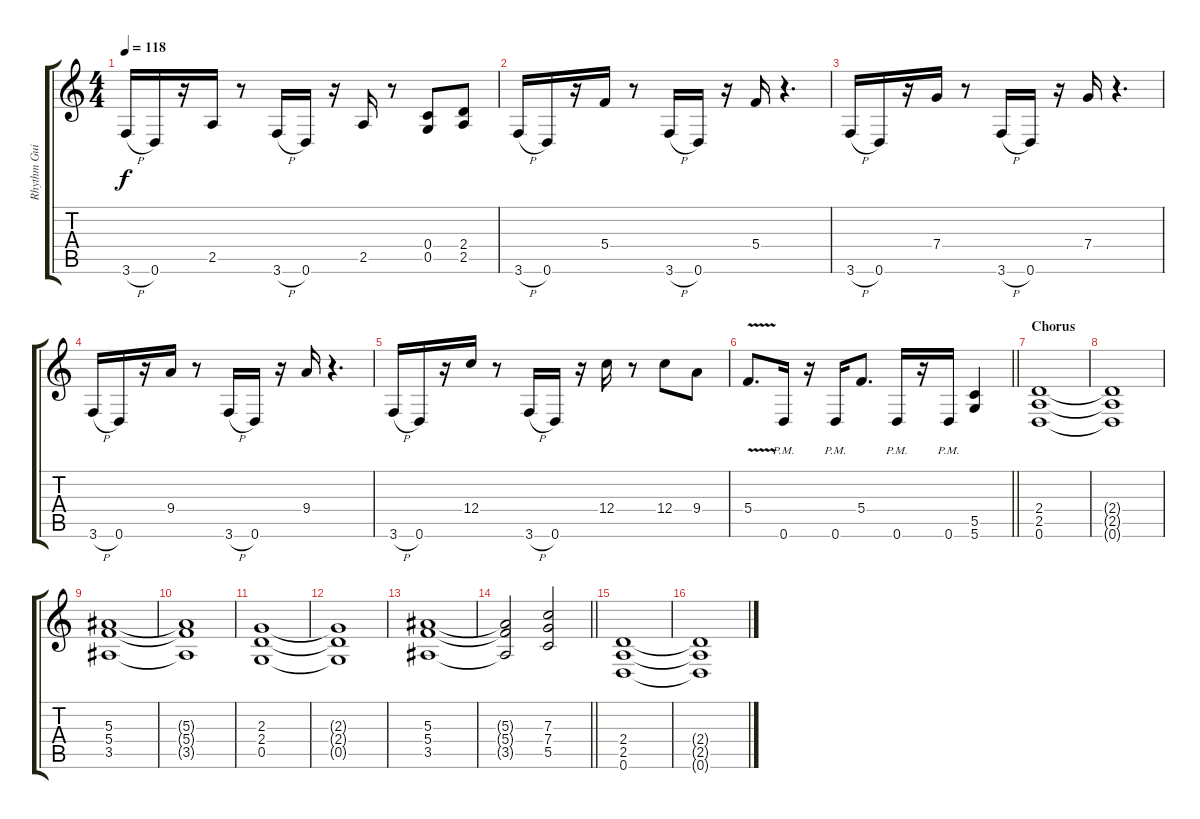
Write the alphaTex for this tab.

\track ("Rhythm Guitar" "Rhythm Gui") {instrument distortionguitar}
\staff {score tabs}
\tuning (D4 A3 F3 C3 G2 D2) {hide}
\ts (4 4)
\tempo 118
\clef g2
\ks c
3.6{h}.16{dy f} 0.6.16 r.16 2.5.16 r.8 3.6{h}.16 0.6.16 r.16 2.5.16 r.8 (0.4 0.5).8 (2.4 2.5).8 |
3.6{h}.16 0.6.16 r.16 5.4.16 r.8 3.6{h}.16 0.6.16 r.16 5.4.16 r.4{d} |
3.6{h}.16 0.6.16 r.16 7.4.16 r.8 3.6{h}.16 0.6.16 r.16 7.4.16 r.4{d} |
3.6{h}.16 0.6.16 r.16 9.4.16 r.8 3.6{h}.16 0.6.16 r.16 9.4.16 r.4{d} |
3.6{h}.16 0.6.16 r.16 12.4.16 r.8 3.6{h}.16 0.6.16 r.16 12.4.16 r.8 12.4.8 9.4.8 |
\barLineRight lightlight
5.4{v}.8{d} 0.6{pm}.16 r.16 0.6{pm}.16 5.4.8{d} 0.6{pm}.16 r.16 0.6{pm}.16 (5.5 5.6).4 |
\section ("" "Chorus")
(2.4 2.5 0.6).1 |
(2.4{t} 2.5{t} 0.6{t}).1 |
(5.3 5.4 3.5).1 |
(5.3{t} 5.4{t} 3.5{t}).1 |
(2.3 2.4 0.5).1 |
(2.3{t} 2.4{t} 0.5{t}).1 |
(5.3 5.4 3.5).1 |
\barLineRight lightlight
(5.3{t} 5.4{t} 3.5{t}).2 (7.3 7.4 5.5).2 |
(2.4 2.5 0.6).1 |
(2.4{t} 2.5{t} 0.6{t}).1
